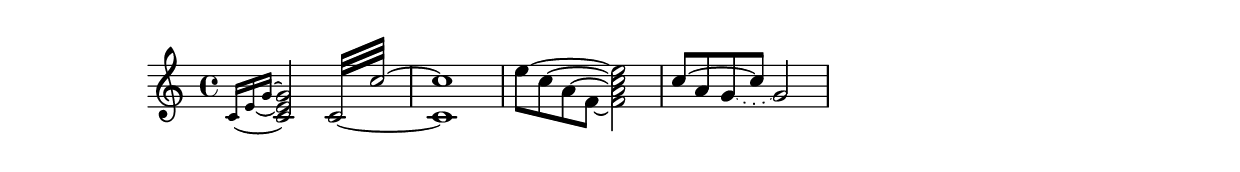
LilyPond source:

%% Do not edit this file; it is automatically
%% generated from LSR http://lsr.dsi.unimi.it
%% This file is in the public domain.
\version "2.13.20"

\header {
  lsrtags = "rhythms"

%% Translation of GIT committish: 0b55335aeca1de539bf1125b717e0c21bb6fa31b
 doctitlees = "Uso de ligaduras en los arpegios"
 texidoces = "
En ocasiones se usan ligaduras de unión para escribir los arpegios.
En este caso, las dos notas ligadas no tienen que ser consecutivas.
Esto se puede conseguir estableciendo la propiedad
@code{tieWaitForNote} al valor @code{#t}.  La misma funcionalidad
es de utilidad, por ejemplo, para ligar un trémolo a un acorde, pero
en principio también se puede usar para notas normales consecutivas.

"

%% Translation of GIT committish: 0a868be38a775ecb1ef935b079000cebbc64de40
 texidocde = "
 Überbindungen werden teilweise benutzt, um Arpeggios zu notieren.  In
 diesem Fall stehen die übergebundenen Noten nicht unbedingt hintereinander.
Das Verhalten kann erreicht werden, indem die @code{tieWaitForNote}-Eigenschaft
auf @code{#t} gesetzt wird.  Diese Funktion ist auch sinnvoll, um etwa
ein Tremolo mit einem Akkord zu überbinden, kann aber prinzipiell auch
für normale Überbindungen eingesetzt werden
"
  doctitlede = "Überbingungen für Arpeggio genutzen"


%% Translation of GIT committish: 4da4307e396243a5a3bc33a0c2753acac92cb685
  texidocfr = "
Les liaisons de tenue servent parfois à rendre un accord arpégé. Dans
ce cas, les notes liées ne sont pas toutes consécutives. Il faut alors
assigner à la propriété @code{tieWaitForNote} la valeur @code{#t}
(@emph{true} pour @qq{vrai}).  Cette même méthode peut servir, par
exemple, à lier un trémolo à un accord.
"
  doctitlefr = "Liaison de tenue et arpège"

  texidoc = "
Ties are sometimes used to write out arpeggios.  In this case, two tied
notes need not be consecutive.  This can be achieved by setting the
@code{tieWaitForNote} property to @code{#t}.  The same feature is also
useful, for example, to tie a tremolo to a chord, but in principle, it
can also be used for ordinary consecutive notes.

"
  doctitle = "Using ties with arpeggios"
} % begin verbatim

\relative c' {
  \set tieWaitForNote = ##t
  \grace { c16[ ~ e ~ g] ~ } <c, e g>2
  \repeat tremolo 8 { c32 ~ c' ~ } <c c,>1
  e8 ~ c ~ a ~ f ~ <e' c a f>2
  \tieUp
  c8 ~ a
  \tieDown
  \tieDotted
  g8 ~ c g2
}

